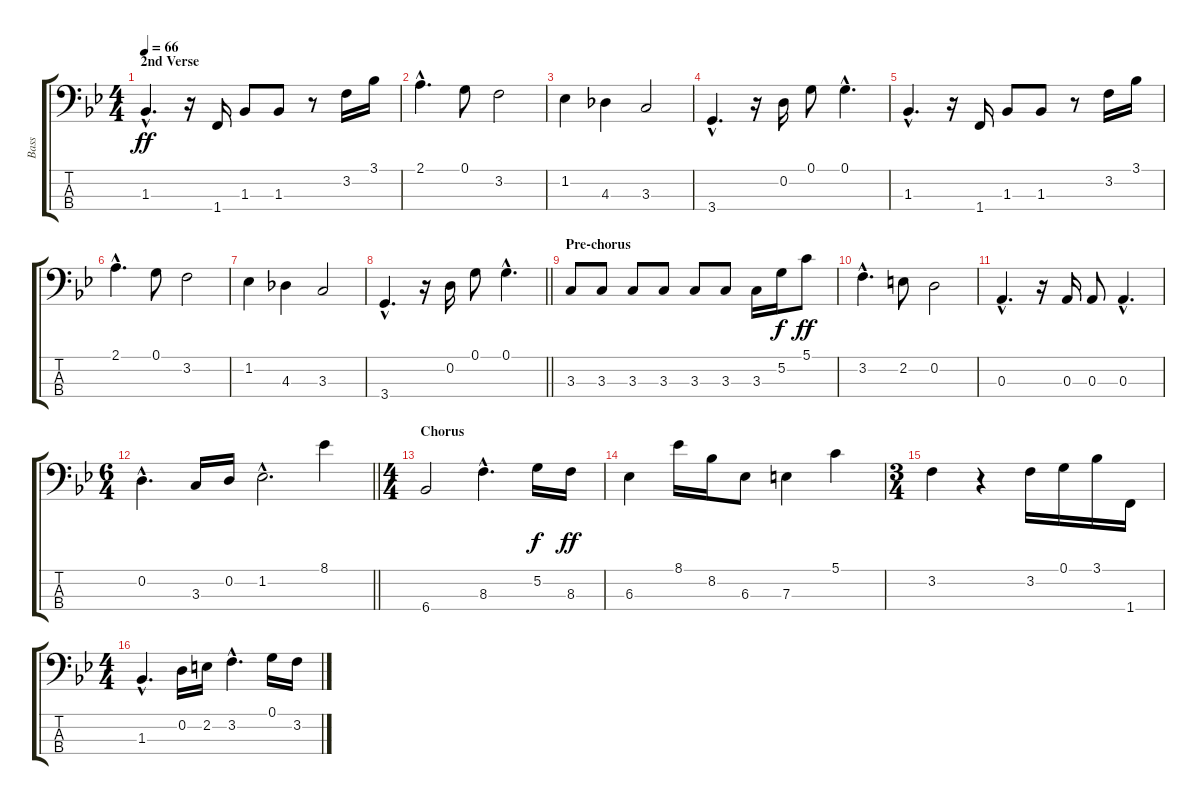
\track ("Bass" "Bass") {instrument electricbassfinger}
\staff {score tabs}
\tuning (G2 D2 A1 E1) {hide}
\ts (4 4)
\section ("" "2nd Verse")
\tempo 66
\clef f4
\ks bb
1.3{hac}.4{d dy ff} r.16 1.4.16 1.3.8 1.3.8 r.8 3.2.16 3.1.16 |
2.1{hac}.4{d} 0.1.8 3.2.2 |
1.2.4 4.3.4 3.3.2 |
3.4{hac}.4{d} r.16 0.2.16 0.1.8 0.1{hac}.4{d} |
1.3{hac}.4{d} r.16 1.4.16 1.3.8 1.3.8 r.8 3.2.16 3.1.16 |
2.1{hac}.4{d} 0.1.8 3.2.2 |
1.2.4 4.3.4 3.3.2 |
\barLineRight lightlight
3.4{hac}.4{d} r.16 0.2.16 0.1.8 0.1{hac}.4{d} |
\section ("" "Pre-chorus")
3.3.8 3.3.8 3.3.8 3.3.8 3.3.8 3.3.8 3.3.16 5.2.16{dy f} 5.1.8{dy ff} |
3.2{hac}.4{d} 2.2.8 0.2.2 |
0.3{hac}.4{d} r.16 0.3.16 0.3.8 0.3{hac}.4{d} |
\ts (6 4)
\barLineRight lightlight
0.2{hac}.4{d} 3.3.16 0.2.16 1.2{hac}.2{d} 8.1.4 |
\ts (4 4)
\section ("" "Chorus")
6.4.2 8.3{hac}.4{d} 5.2.16{dy f} 8.3.16{dy ff} |
6.3.4 8.1.16 8.2.16 6.3.8 7.3.4 5.1.4 |
\ts (3 4)
3.2.4 r.4 3.2.16 0.1.16 3.1.16 1.4.16 |
\ts (4 4)
1.3{hac}.4{d} 0.2.16 2.2.16 3.2{hac}.4{d} 0.1.16 3.2.16
